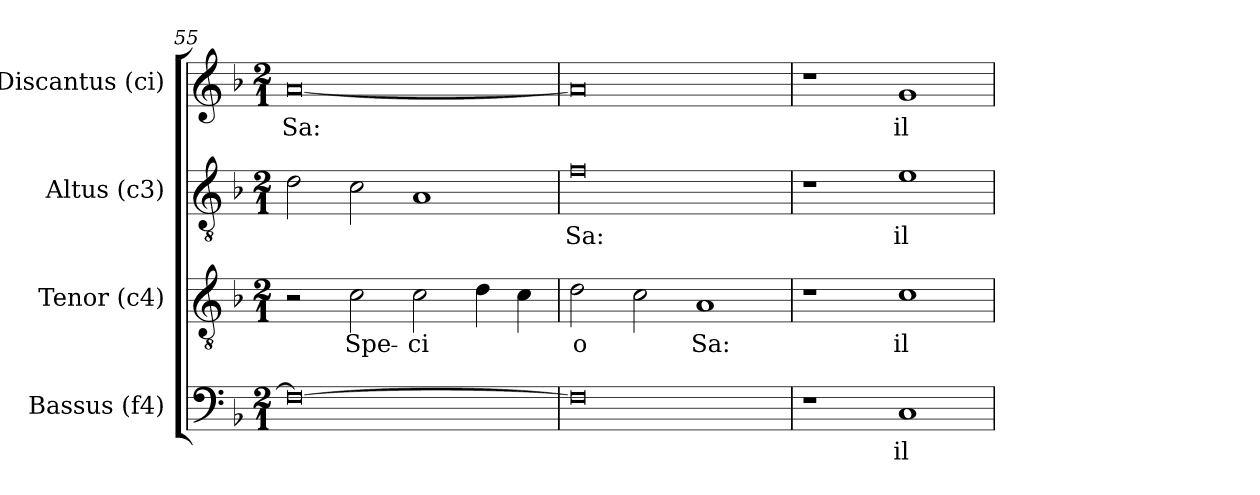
**kern	**text	**kern	**text	**kern	**text	**kern	**text
*part4	*part4	*part3	*part3	*part2	*part2	*part1	*part1
*staff4	*staff4	*staff3	*staff3	*staff2	*staff2	*staff1	*staff1
*I"Bassus (f4)	*	*I"Tenor (c4)	*	*I"Altus (c3)	*	*I"Discantus (ci)	*
*I'B.	*	*I'T.	*	*I'A.	*	*I'D.	*
*clefF4	*	*clefGv2	*	*clefGv2	*	*clefG2	*
*k[b-]	*	*k[b-]	*	*k[b-]	*	*k[b-]	*
*F:	*	*F:	*	*F:	*	*F:	*
*M2/1	*	*M2/1	*	*M2/1	*	*M2/1	*
=55	=55	=55	=55	=55	=55	=55	=55
!	!LO:LY:b:cj	!	!	!	!LO:LY:b:cj	!	!LO:LY:b:cj
0F_>	.	2r	.	2d\	--	[<0a	-Sa:
!	!	!	!LO:LY:b:cj	!	!LO:LY:b:cj	!	!
.	.	2c\	-Spe-	2c\	--	.	.
!	!	!	!LO:LY:b:cj	!	!LO:LY:b:cj	!	!
.	.	2c\	-ci-	1A	--	.	.
!	!	!	!LO:LY:b:cj	!	!	!	!
.	.	4d\	--	.	.	.	.
!	!	!	!LO:LY:b:cj	!	!	!	!
.	.	4c\	--	.	.	.	.
=56	=56	=56	=56	=56	=56	=56	=56
!	!LO:LY:b:cj	!	!LO:LY:b:cj	!	!LO:LY:b:cj	!	!LO:LY:b:cj
0F]	.	2d\	-o-	0f	-Sa:	0a]	.
!	!	!	!LO:LY:b:cj	!	!	!	!
.	.	2c\	--	.	.	.	.
!	!	!	!LO:LY:b:cj	!	!	!	!
.	.	1A	-Sa:	.	.	.	.
=57	=57	=57	=57	=57	=57	=57	=57
1r	.	1r	.	1r	.	1r	.
!	!LO:LY:b:cj	!	!LO:LY:b:cj	!	!LO:LY:b:cj	!	!LO:LY:b:cj
1C	il-	1c	il-	1e	il-	1g	il-
=	=	=	=	=	=	=	=
*-	*-	*-	*-	*-	*-	*-	*-
